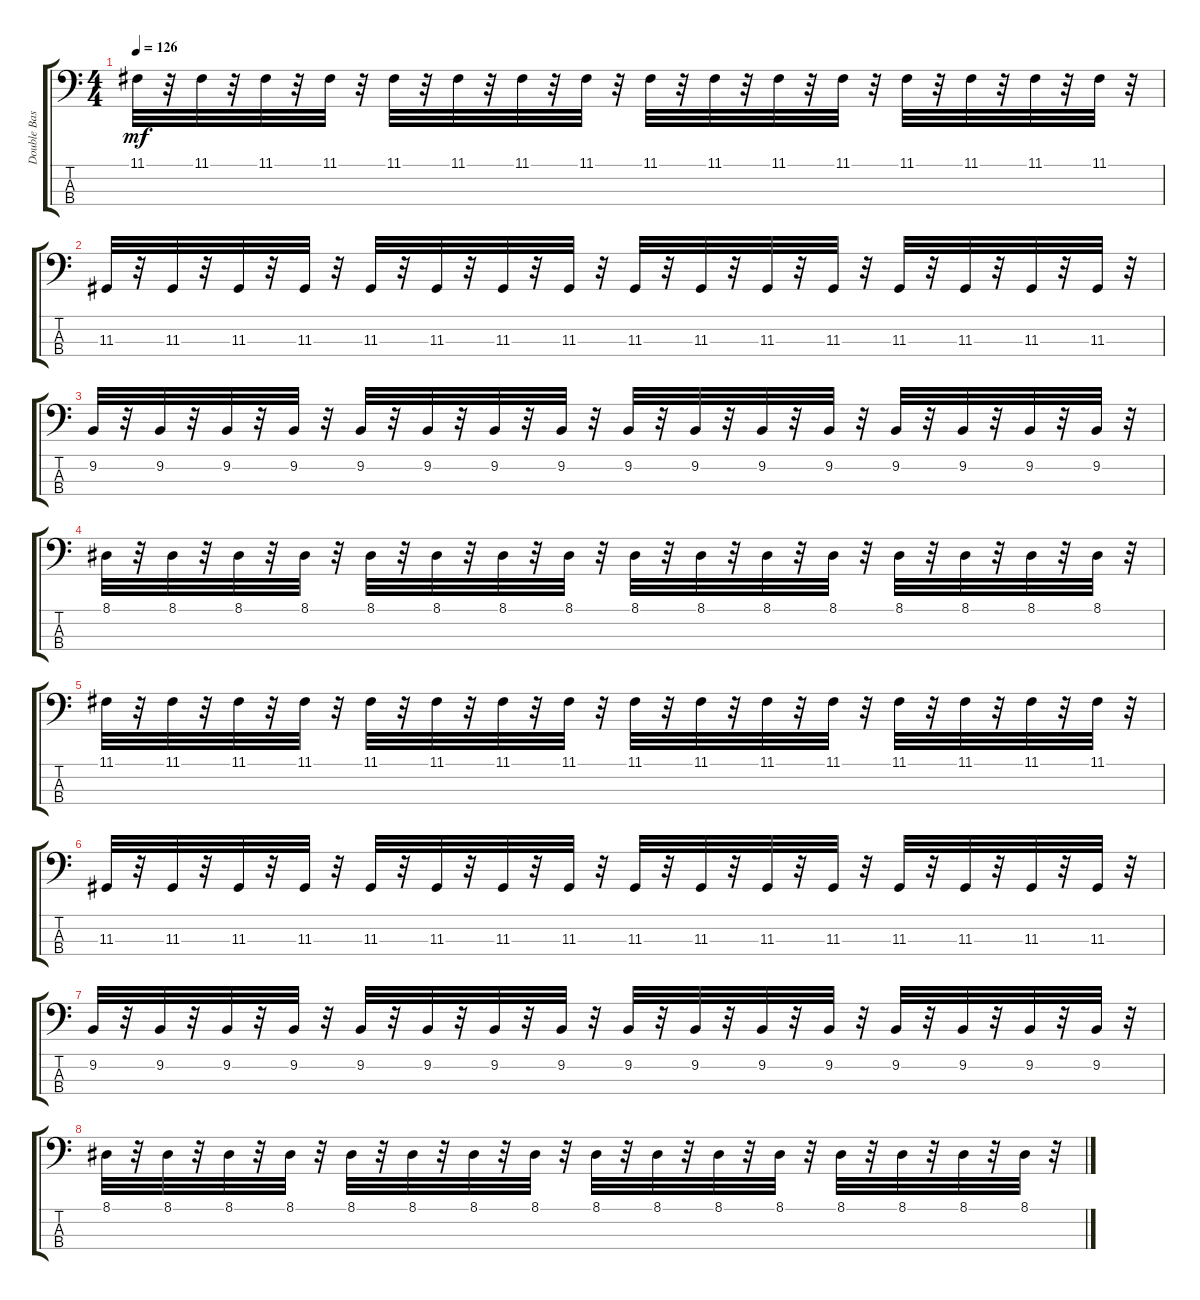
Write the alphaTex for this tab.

\track ("Double Bass" "Double Bas") {instrument lead8bassandlead}
\staff {score tabs}
\tuning (G2 D2 A1 E1) {hide}
\ts (4 4)
\tempo 126
\clef f4
\ks c
11.1.32{dy mf} r.32 11.1.32 r.32 11.1.32 r.32 11.1.32 r.32 11.1.32 r.32 11.1.32 r.32 11.1.32 r.32 11.1.32 r.32 11.1.32 r.32 11.1.32 r.32 11.1.32 r.32 11.1.32 r.32 11.1.32 r.32 11.1.32 r.32 11.1.32 r.32 11.1.32 r.32 |
11.3.32 r.32 11.3.32 r.32 11.3.32 r.32 11.3.32 r.32 11.3.32 r.32 11.3.32 r.32 11.3.32 r.32 11.3.32 r.32 11.3.32 r.32 11.3.32 r.32 11.3.32 r.32 11.3.32 r.32 11.3.32 r.32 11.3.32 r.32 11.3.32 r.32 11.3.32 r.32 |
9.2.32 r.32 9.2.32 r.32 9.2.32 r.32 9.2.32 r.32 9.2.32 r.32 9.2.32 r.32 9.2.32 r.32 9.2.32 r.32 9.2.32 r.32 9.2.32 r.32 9.2.32 r.32 9.2.32 r.32 9.2.32 r.32 9.2.32 r.32 9.2.32 r.32 9.2.32 r.32 |
8.1.32 r.32 8.1.32 r.32 8.1.32 r.32 8.1.32 r.32 8.1.32 r.32 8.1.32 r.32 8.1.32 r.32 8.1.32 r.32 8.1.32 r.32 8.1.32 r.32 8.1.32 r.32 8.1.32 r.32 8.1.32 r.32 8.1.32 r.32 8.1.32 r.32 8.1.32 r.32 |
11.1.32 r.32 11.1.32 r.32 11.1.32 r.32 11.1.32 r.32 11.1.32 r.32 11.1.32 r.32 11.1.32 r.32 11.1.32 r.32 11.1.32 r.32 11.1.32 r.32 11.1.32 r.32 11.1.32 r.32 11.1.32 r.32 11.1.32 r.32 11.1.32 r.32 11.1.32 r.32 |
11.3.32 r.32 11.3.32 r.32 11.3.32 r.32 11.3.32 r.32 11.3.32 r.32 11.3.32 r.32 11.3.32 r.32 11.3.32 r.32 11.3.32 r.32 11.3.32 r.32 11.3.32 r.32 11.3.32 r.32 11.3.32 r.32 11.3.32 r.32 11.3.32 r.32 11.3.32 r.32 |
9.2.32 r.32 9.2.32 r.32 9.2.32 r.32 9.2.32 r.32 9.2.32 r.32 9.2.32 r.32 9.2.32 r.32 9.2.32 r.32 9.2.32 r.32 9.2.32 r.32 9.2.32 r.32 9.2.32 r.32 9.2.32 r.32 9.2.32 r.32 9.2.32 r.32 9.2.32 r.32 |
8.1.32 r.32 8.1.32 r.32 8.1.32 r.32 8.1.32 r.32 8.1.32 r.32 8.1.32 r.32 8.1.32 r.32 8.1.32 r.32 8.1.32 r.32 8.1.32 r.32 8.1.32 r.32 8.1.32 r.32 8.1.32 r.32 8.1.32 r.32 8.1.32 r.32 8.1.32 r.32
